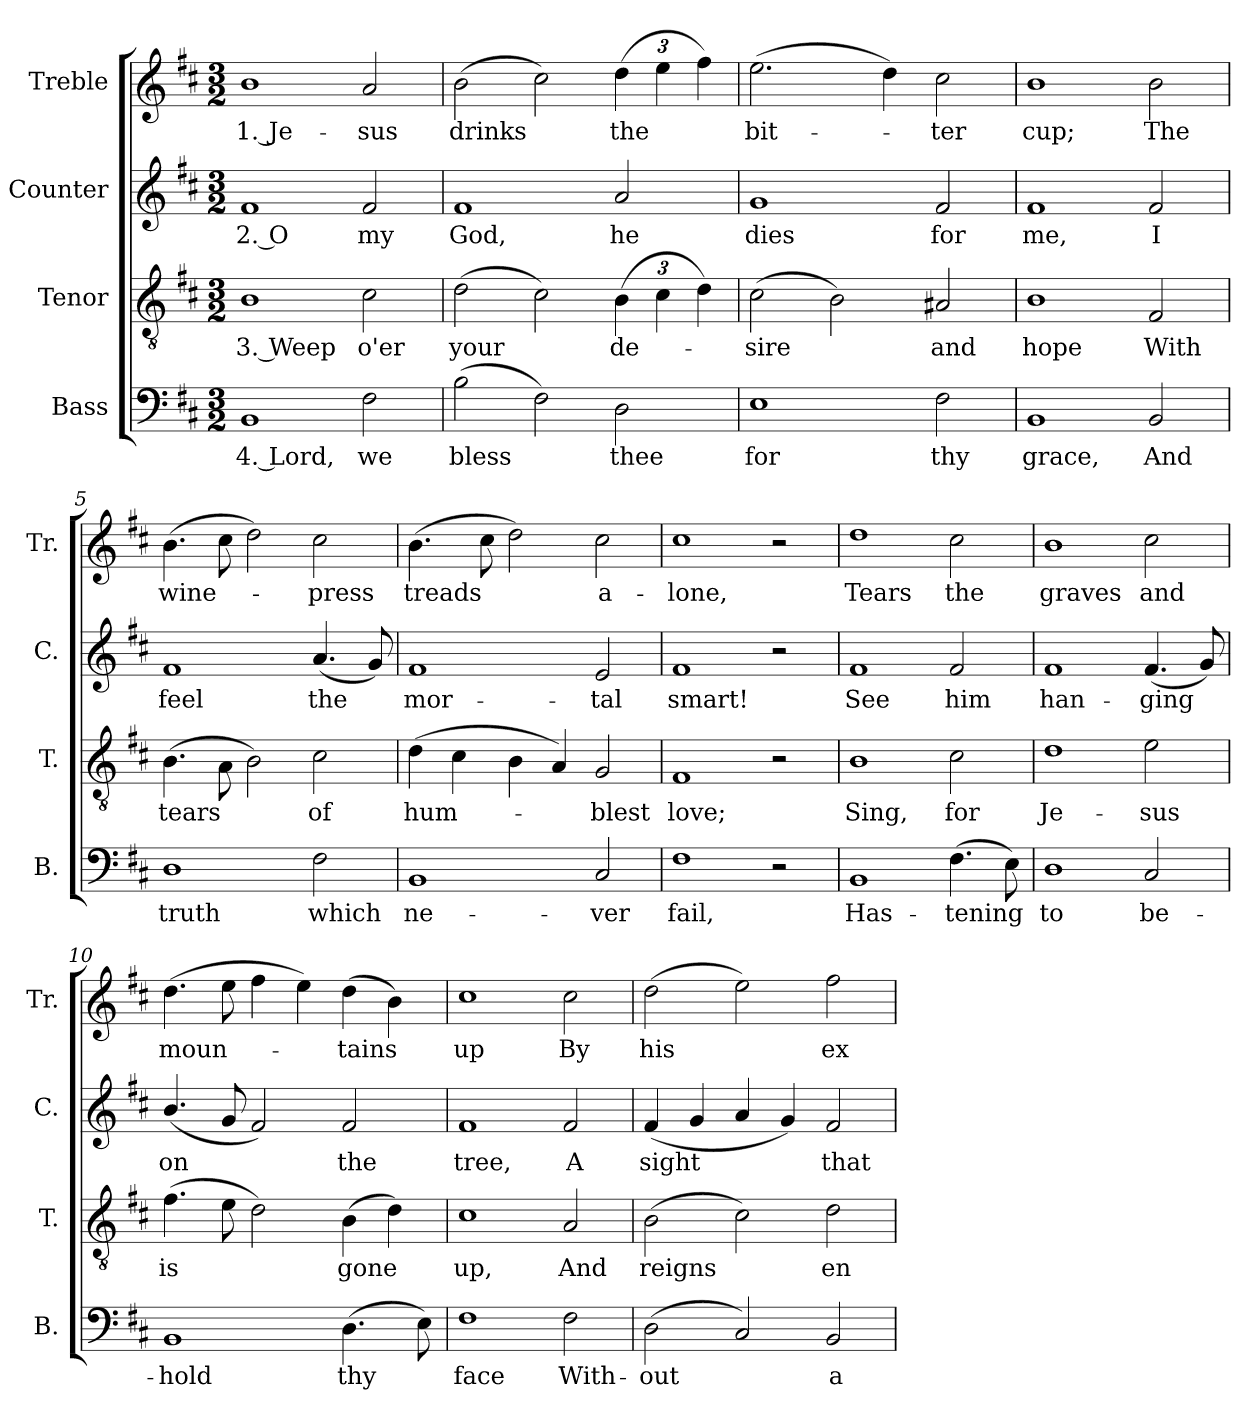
**kern	**text	**kern	**text	**kern	**text	**kern	**text
*part4	*part4	*part3	*part3	*part2	*part2	*part1	*part1
*staff4	*staff4	*staff3	*staff3	*staff2	*staff2	*staff1	*staff1
*I"Bass	*	*I"Tenor	*	*I"Counter	*	*I"Treble	*
*I'B.	*	*I'T.	*	*I'C.	*	*I'Tr.	*
*clefF4	*	*clefGv2	*	*clefG2	*	*clefG2	*
*k[f#c#]	*	*k[f#c#]	*	*k[f#c#]	*	*k[f#c#]	*
*M3/2	*	*M3/2	*	*M3/2	*	*M3/2	*
*MM120	*	*MM120	*	*MM120	*	*MM120	*
=1	=1	=1	=1	=1	=1	=1	=1
1BB	4. Lord,	1B	3. Weep	1f#	2. O	1b	1. Je-
2F#\	we	2c#\	o'er	2f#/	my	2a/	-sus
=2	=2	=2	=2	=2	=2	=2	=2
(2B\	bless	(2d\	your	1f#	God,	(2b\	drinks
2F#\)	.	2c#\)	.	.	.	2cc#\)	.
*	*	*Xbrackettup	*	*	*	*Xbrackettup	*
2D\	thee	(6B\	de-	2a/	he	(6dd\	the
.	.	6c#\	.	.	.	6ee\	.
.	.	6d\)	.	.	.	6ff#\)	.
=3	=3	=3	=3	=3	=3	=3	=3
1E	for	(2c#\	sire	1g	dies	(2.ee\	bit-
.	.	2B\)	.	.	.	.	.
.	.	.	.	.	.	4dd\)	.
2F#\	thy	2A#X/	and	2f#/	for	2cc#\	-ter
=4	=4	=4	=4	=4	=4	=4	=4
1BB	grace,	1B	hope	1f#	me,	1b	cup;
2BB/	And	2F#/	With	2f#/	I	2b\	The
=5	=5	=5	=5	=5	=5	=5	=5
1D	truth	(4.B\	tears	1f#	feel	(4.b\	wine-
.	.	8A\	.	.	.	8cc#\	.
.	.	2B\)	.	.	.	2dd\)	.
2F#\	which	2c#\	of	(4.a/	the	2cc#\	-press
.	.	.	.	8g/)	.	.	.
=6	=6	=6	=6	=6	=6	=6	=6
1BB	ne-	(4d\	hum-	1f#	mor-	(4.b\	treads
.	.	4c#\	.	.	.	.	.
.	.	.	.	.	.	8cc#\	.
.	.	4B\	.	.	.	2dd\)	.
.	.	4A/)	.	.	.	.	.
2C#/	-ver	2G/	-blest	2e/	-tal	2cc#\	a-
=7	=7	=7	=7	=7	=7	=7	=7
1F#	fail,	1F#	love;	1f#	smart!	1cc#	-lone,
2r	.	2r	.	2r	.	2r	.
=8	=8	=8	=8	=8	=8	=8	=8
1BB	Has-	1B	Sing,	1f#	See	1dd	Tears
(4.F#\	-tening	2c#\	for	2f#/	him	2cc#\	the
8E\)	.	.	.	.	.	.	.
!!LO:LB:g=z
=9	=9	=9	=9	=9	=9	=9	=9
1D	to	1d	Je-	1f#	han-	1b	graves
2C#/	be-	2e\	-sus	(4.f#/	-ging	2cc#\	and
.	.	.	.	8g/)	.	.	.
=10	=10	=10	=10	=10	=10	=10	=10
1BB	-hold	(4.f#\	is	(4.b/	on	(4.dd\	moun-
.	.	8e\	.	8g/	.	8ee\	.
.	.	2d\)	.	2f#/)	.	4ff#\	.
.	.	.	.	.	.	4ee\)	.
(4.D\	thy	(4B\	gone	2f#/	the	(4dd\	-tains
.	.	4d\)	.	.	.	4b\)	.
8E\)	.	.	.	.	.	.	.
=11	=11	=11	=11	=11	=11	=11	=11
1F#	face	1c#	up,	1f#	tree,	1cc#	up
2F#\	With-	2A/	And	2f#/	A	2cc#\	By
=12	=12	=12	=12	=12	=12	=12	=12
(2D\	-out	(2B\	reigns	(4f#/	sight	(2dd\	his
.	.	.	.	4g/	.	.	.
2C#/)	.	2c#\)	.	4a/	.	2ee\)	.
.	.	.	.	4g/)	.	.	.
2BB/	a	2d\	en-	2f#/	that	2ff#\	ex-
=	=	=	=	=	=	=	=
*-	*-	*-	*-	*-	*-	*-	*-
